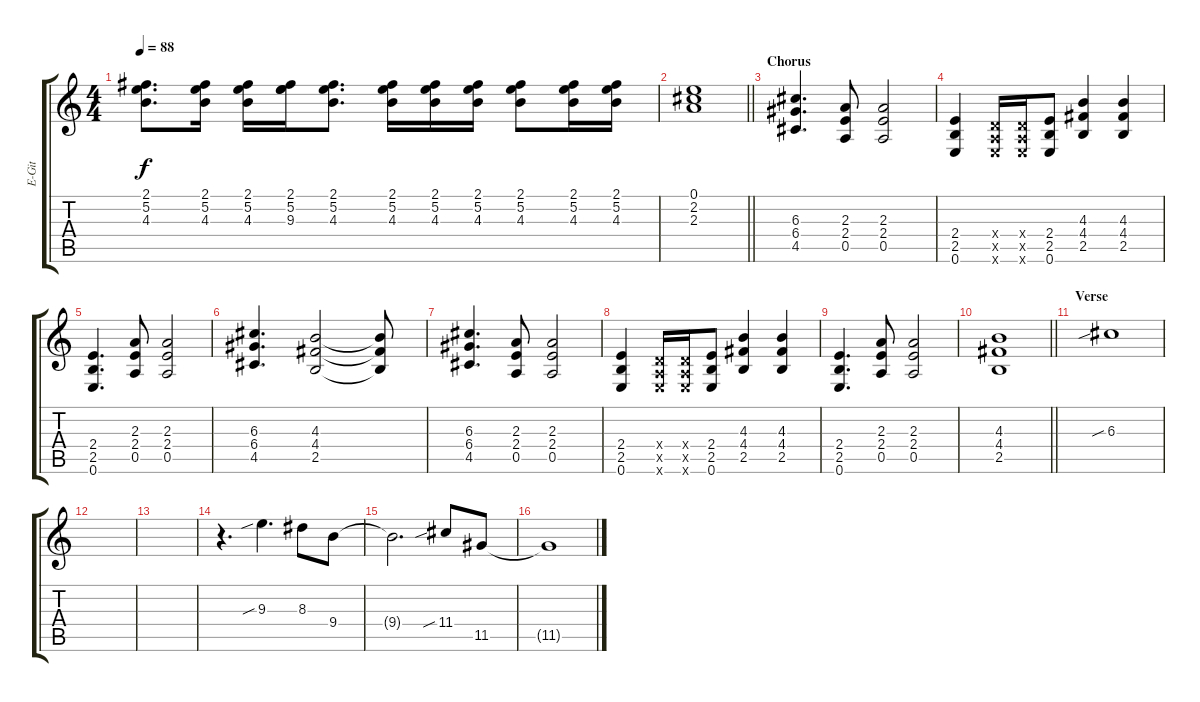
\track ("E-Git" "E-Git") {instrument distortionguitar}
\staff {score tabs}
\tuning (E4 B3 G3 D3 A2 E2) {hide}
\ts (4 4)
\tempo 88
\clef g2
\ks c
(2.1 5.2 4.3).8{d dy f} (2.1 5.2 4.3).16 (2.1 5.2 4.3).16 (2.1 5.2 9.3).16 (2.1 5.2 4.3).8{d} (2.1 5.2 4.3).16 (2.1 5.2 4.3).16 (2.1 5.2 4.3).16 (2.1 5.2 4.3).8 (2.1 5.2 4.3).16 (2.1 5.2 4.3).16 |
\barLineRight lightlight
(0.1 2.2 2.3).1 |
\section ("" "Chorus")
(6.3 6.4 4.5).4{d instrument distortionguitar} (2.3 2.4 0.5).8 (2.3 2.4 0.5).2 |
(2.4 2.5 0.6).4 (0.4{x} 0.5{x} 0.6{x}).16 (0.4{x} 0.5{x} 0.6{x}).16 (2.4 2.5 0.6).8 (4.3 4.4 2.5).4 (4.3 4.4 2.5).4 |
(2.4 2.5 0.6).4{d} (2.3 2.4 0.5).8 (2.3 2.4 0.5).2 |
(6.3 6.4 4.5).4{d} (4.3 4.4 2.5).2 (4.3{t} 4.4{t} 2.5{t}).8 |
(6.3 6.4 4.5).4{d} (2.3 2.4 0.5).8 (2.3 2.4 0.5).2 |
(2.4 2.5 0.6).4 (0.4{x} 0.5{x} 0.6{x}).16 (0.4{x} 0.5{x} 0.6{x}).16 (2.4 2.5 0.6).8 (4.3 4.4 2.5).4 (4.3 4.4 2.5).4 |
(2.4 2.5 0.6).4{d} (2.3 2.4 0.5).8 (2.3 2.4 0.5).2 |
\barLineRight lightlight
(4.3 4.4 2.5).1 |
\section ("" "Verse")
6.3{sib}.1 |
|
|
r.4{d} 9.3{sib}.4{d} 8.3.8 9.4.8 |
9.4{t}.2{d} 11.4{sib}.8 11.5.8 |
11.5{t}.1
